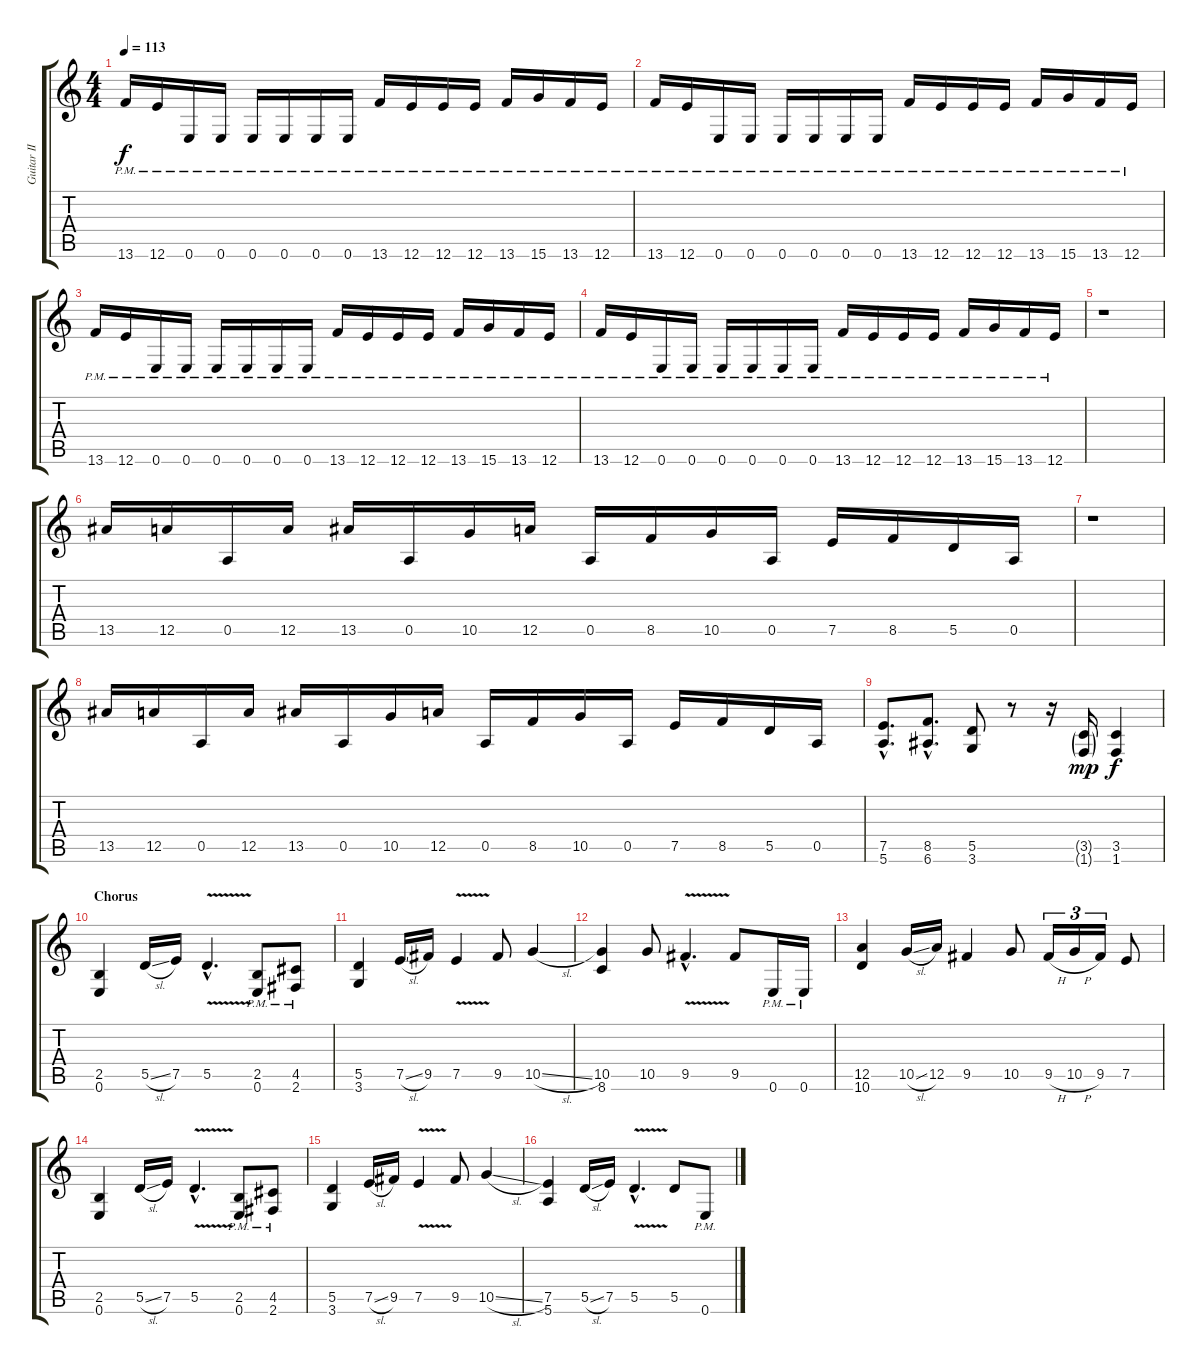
\track ("Guitar II" "Guitar II") {instrument distortionguitar}
\staff {score tabs}
\tuning (E4 B3 G3 D3 A2 E2) {hide}
\ts (4 4)
\tempo 113
\clef g2
\ks c
13.6{pm}.16{dy f} 12.6{pm}.16 0.6{pm}.16 0.6{pm}.16 0.6{pm}.16 0.6{pm}.16 0.6{pm}.16 0.6{pm}.16 13.6{pm}.16 12.6{pm}.16 12.6{pm}.16 12.6{pm}.16 13.6{pm}.16 15.6{pm}.16 13.6{pm}.16 12.6{pm}.16 |
13.6{pm}.16 12.6{pm}.16 0.6{pm}.16 0.6{pm}.16 0.6{pm}.16 0.6{pm}.16 0.6{pm}.16 0.6{pm}.16 13.6{pm}.16 12.6{pm}.16 12.6{pm}.16 12.6{pm}.16 13.6{pm}.16 15.6{pm}.16 13.6{pm}.16 12.6{pm}.16 |
13.6{pm}.16 12.6{pm}.16 0.6{pm}.16 0.6{pm}.16 0.6{pm}.16 0.6{pm}.16 0.6{pm}.16 0.6{pm}.16 13.6{pm}.16 12.6{pm}.16 12.6{pm}.16 12.6{pm}.16 13.6{pm}.16 15.6{pm}.16 13.6{pm}.16 12.6{pm}.16 |
13.6{pm}.16 12.6{pm}.16 0.6{pm}.16 0.6{pm}.16 0.6{pm}.16 0.6{pm}.16 0.6{pm}.16 0.6{pm}.16 13.6{pm}.16 12.6{pm}.16 12.6{pm}.16 12.6{pm}.16 13.6{pm}.16 15.6{pm}.16 13.6{pm}.16 12.6{pm}.16 |
r.1 |
13.5.16 12.5.16 0.5.16 12.5.16 13.5.16 0.5.16 10.5.16 12.5.16 0.5.16 8.5.16 10.5.16 0.5.16 7.5.16 8.5.16 5.5.16 0.5.16 |
r.1 |
13.5.16 12.5.16 0.5.16 12.5.16 13.5.16 0.5.16 10.5.16 12.5.16 0.5.16 8.5.16 10.5.16 0.5.16 7.5.16 8.5.16 5.5.16 0.5.16 |
(7.5{hac} 5.6{hac}).8{d} (8.5{hac} 6.6{hac}).8{d} (5.5 3.6).8 r.8 r.16 (3.5{g} 1.6{g}).16{dy mp} (3.5 1.6).4{dy f} |
\section ("" "Chorus")
(2.5 0.6).4 5.5{sl}.16 7.5.16 5.5{v hac}.4{d} (2.5{pm} 0.6{pm}).8 (4.5{pm} 2.6{pm}).8 |
(5.5 3.6).4 7.5{sl}.16 9.5.16 7.5{v}.4 9.5.8 10.5{sl}.4 |
(10.5 8.6).4 10.5.8 9.5{v hac}.4{d} 9.5.8 0.6{pm}.16 0.6{pm}.16 |
(12.5 10.6).4 10.5{sl}.16 12.5.16 9.5.4 10.5.8 9.5{h}.16{tu (3 2)} 10.5{h}.16{tu (3 2)} 9.5.16{tu (3 2)} 7.5.8 |
(2.5 0.6).4 5.5{sl}.16 7.5.16 5.5{v hac}.4{d} (2.5{pm} 0.6{pm}).8 (4.5{pm} 2.6{pm}).8 |
(5.5 3.6).4 7.5{sl}.16 9.5.16 7.5{v}.4 9.5.8 10.5{sl}.4 |
(7.5 5.6).4 5.5{sl}.16 7.5.16 5.5{v hac}.4{d} 5.5.8 0.6{pm}.8
